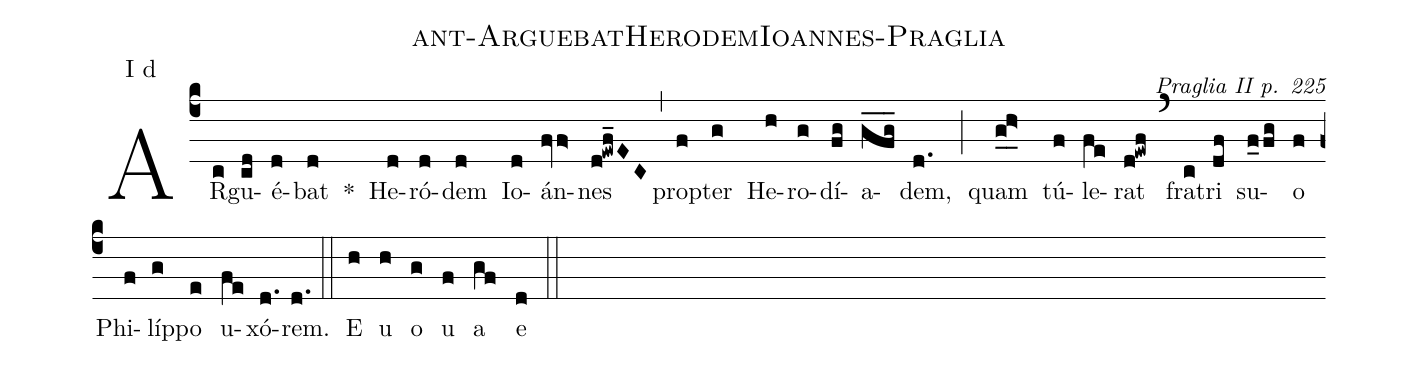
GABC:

name: ant-ArguebatHerodemIoannes-Praglia;
commentary: Praglia II p. 225;
annotation: I d;
%%
(c4) AR(c)gu(cd)é(d)bat(d) *() He(d)ró(d)dem(d) Io(d)án(fv/f>)nes(d!ewf_EC) (,) pro(f)pter(g) He(h)ro(g)dí(fg)a(g_f_g_)dem,(d.) (;) quam(g_0h>_0) tú(f)le(fe)rat(d!ewf) (`) fra(c)tri(df) su(f_0fg)o(f) Phi(f)líp(g)po(e) u(fe)xó(d.)rem.(d.) (::) E(h) u(h) o(g) u(f) a(gf) e(d) (::)
